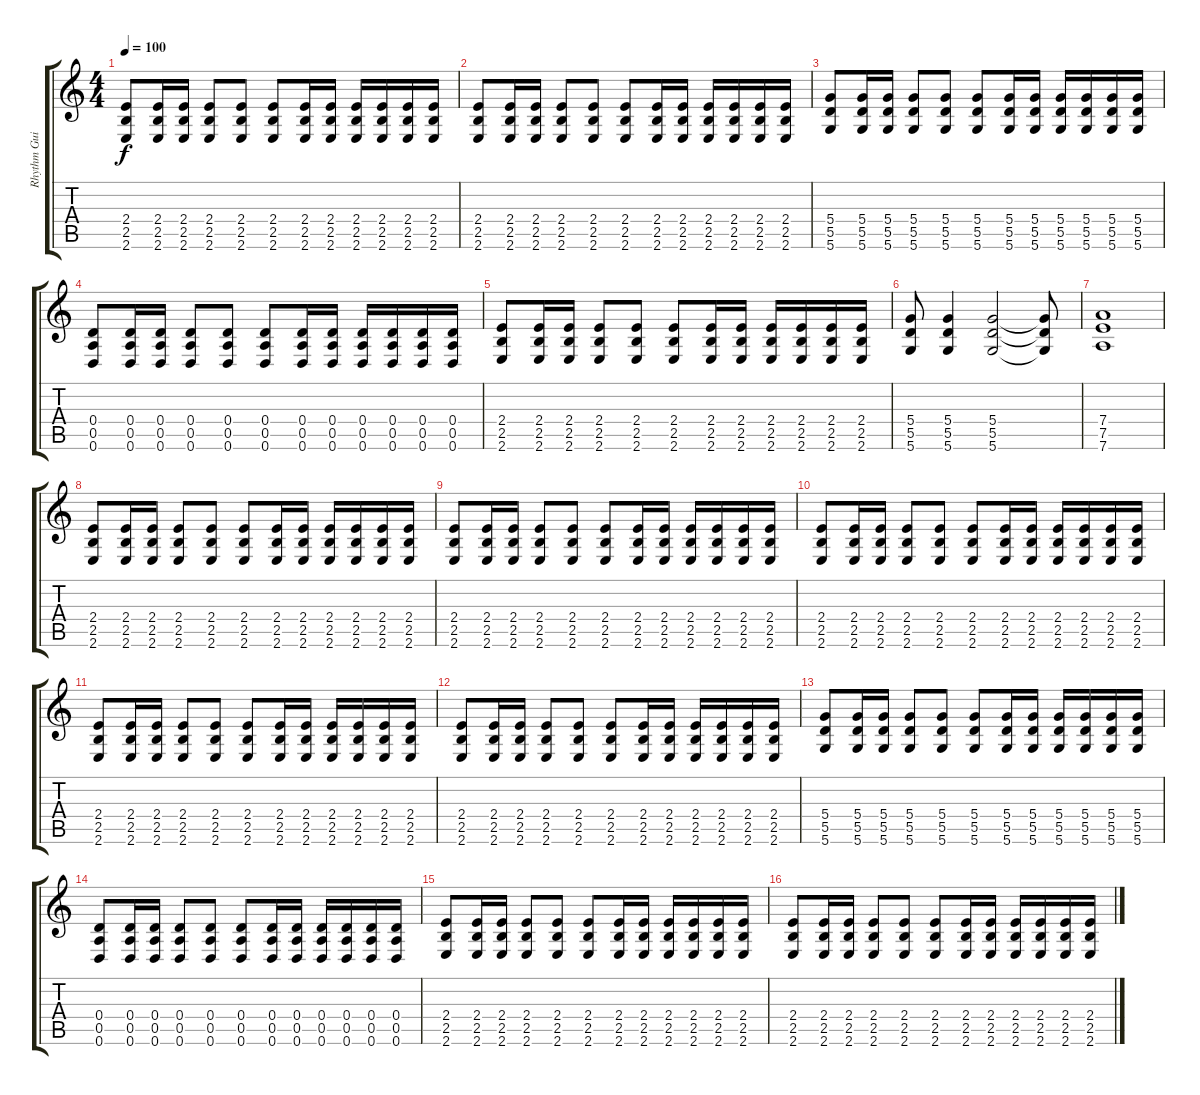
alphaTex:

\track ("Rhythm Guitar" "Rhythm Gui") {instrument acousticguitarsteel}
\staff {score tabs}
\tuning (E4 B3 G3 D3 A2 D2) {hide}
\ts (4 4)
\tempo 100
\clef g2
\ks c
(2.4 2.5 2.6).8{dy f} (2.4 2.5 2.6).16 (2.4 2.5 2.6).16 (2.4 2.5 2.6).8 (2.4 2.5 2.6).8 (2.4 2.5 2.6).8 (2.4 2.5 2.6).16 (2.4 2.5 2.6).16 (2.4 2.5 2.6).16 (2.4 2.5 2.6).16 (2.4 2.5 2.6).16 (2.4 2.5 2.6).16 |
(2.4 2.5 2.6).8 (2.4 2.5 2.6).16 (2.4 2.5 2.6).16 (2.4 2.5 2.6).8 (2.4 2.5 2.6).8 (2.4 2.5 2.6).8 (2.4 2.5 2.6).16 (2.4 2.5 2.6).16 (2.4 2.5 2.6).16 (2.4 2.5 2.6).16 (2.4 2.5 2.6).16 (2.4 2.5 2.6).16 |
(5.4 5.5 5.6).8 (5.4 5.5 5.6).16 (5.4 5.5 5.6).16 (5.4 5.5 5.6).8 (5.4 5.5 5.6).8 (5.4 5.5 5.6).8 (5.4 5.5 5.6).16 (5.4 5.5 5.6).16 (5.4 5.5 5.6).16 (5.4 5.5 5.6).16 (5.4 5.5 5.6).16 (5.4 5.5 5.6).16 |
(0.4 0.5 0.6).8 (0.4 0.5 0.6).16 (0.4 0.5 0.6).16 (0.4 0.5 0.6).8 (0.4 0.5 0.6).8 (0.4 0.5 0.6).8 (0.4 0.5 0.6).16 (0.4 0.5 0.6).16 (0.4 0.5 0.6).16 (0.4 0.5 0.6).16 (0.4 0.5 0.6).16 (0.4 0.5 0.6).16 |
(2.4 2.5 2.6).8 (2.4 2.5 2.6).16 (2.4 2.5 2.6).16 (2.4 2.5 2.6).8 (2.4 2.5 2.6).8 (2.4 2.5 2.6).8 (2.4 2.5 2.6).16 (2.4 2.5 2.6).16 (2.4 2.5 2.6).16 (2.4 2.5 2.6).16 (2.4 2.5 2.6).16 (2.4 2.5 2.6).16 |
(5.4 5.5 5.6).8 (5.4 5.5 5.6).4 (5.4 5.5 5.6).2 (5.4{t} 5.5{t} 5.6{t}).8 |
(7.4 7.5 7.6).1 |
(2.4 2.5 2.6).8 (2.4 2.5 2.6).16 (2.4 2.5 2.6).16 (2.4 2.5 2.6).8 (2.4 2.5 2.6).8 (2.4 2.5 2.6).8 (2.4 2.5 2.6).16 (2.4 2.5 2.6).16 (2.4 2.5 2.6).16 (2.4 2.5 2.6).16 (2.4 2.5 2.6).16 (2.4 2.5 2.6).16 |
(2.4 2.5 2.6).8 (2.4 2.5 2.6).16 (2.4 2.5 2.6).16 (2.4 2.5 2.6).8 (2.4 2.5 2.6).8 (2.4 2.5 2.6).8 (2.4 2.5 2.6).16 (2.4 2.5 2.6).16 (2.4 2.5 2.6).16 (2.4 2.5 2.6).16 (2.4 2.5 2.6).16 (2.4 2.5 2.6).16 |
(2.4 2.5 2.6).8 (2.4 2.5 2.6).16 (2.4 2.5 2.6).16 (2.4 2.5 2.6).8 (2.4 2.5 2.6).8 (2.4 2.5 2.6).8 (2.4 2.5 2.6).16 (2.4 2.5 2.6).16 (2.4 2.5 2.6).16 (2.4 2.5 2.6).16 (2.4 2.5 2.6).16 (2.4 2.5 2.6).16 |
(2.4 2.5 2.6).8 (2.4 2.5 2.6).16 (2.4 2.5 2.6).16 (2.4 2.5 2.6).8 (2.4 2.5 2.6).8 (2.4 2.5 2.6).8 (2.4 2.5 2.6).16 (2.4 2.5 2.6).16 (2.4 2.5 2.6).16 (2.4 2.5 2.6).16 (2.4 2.5 2.6).16 (2.4 2.5 2.6).16 |
(2.4 2.5 2.6).8 (2.4 2.5 2.6).16 (2.4 2.5 2.6).16 (2.4 2.5 2.6).8 (2.4 2.5 2.6).8 (2.4 2.5 2.6).8 (2.4 2.5 2.6).16 (2.4 2.5 2.6).16 (2.4 2.5 2.6).16 (2.4 2.5 2.6).16 (2.4 2.5 2.6).16 (2.4 2.5 2.6).16 |
(5.4 5.5 5.6).8 (5.4 5.5 5.6).16 (5.4 5.5 5.6).16 (5.4 5.5 5.6).8 (5.4 5.5 5.6).8 (5.4 5.5 5.6).8 (5.4 5.5 5.6).16 (5.4 5.5 5.6).16 (5.4 5.5 5.6).16 (5.4 5.5 5.6).16 (5.4 5.5 5.6).16 (5.4 5.5 5.6).16 |
(0.4 0.5 0.6).8 (0.4 0.5 0.6).16 (0.4 0.5 0.6).16 (0.4 0.5 0.6).8 (0.4 0.5 0.6).8 (0.4 0.5 0.6).8 (0.4 0.5 0.6).16 (0.4 0.5 0.6).16 (0.4 0.5 0.6).16 (0.4 0.5 0.6).16 (0.4 0.5 0.6).16 (0.4 0.5 0.6).16 |
(2.4 2.5 2.6).8 (2.4 2.5 2.6).16 (2.4 2.5 2.6).16 (2.4 2.5 2.6).8 (2.4 2.5 2.6).8 (2.4 2.5 2.6).8 (2.4 2.5 2.6).16 (2.4 2.5 2.6).16 (2.4 2.5 2.6).16 (2.4 2.5 2.6).16 (2.4 2.5 2.6).16 (2.4 2.5 2.6).16 |
(2.4 2.5 2.6).8 (2.4 2.5 2.6).16 (2.4 2.5 2.6).16 (2.4 2.5 2.6).8 (2.4 2.5 2.6).8 (2.4 2.5 2.6).8 (2.4 2.5 2.6).16 (2.4 2.5 2.6).16 (2.4 2.5 2.6).16 (2.4 2.5 2.6).16 (2.4 2.5 2.6).16 (2.4 2.5 2.6).16
